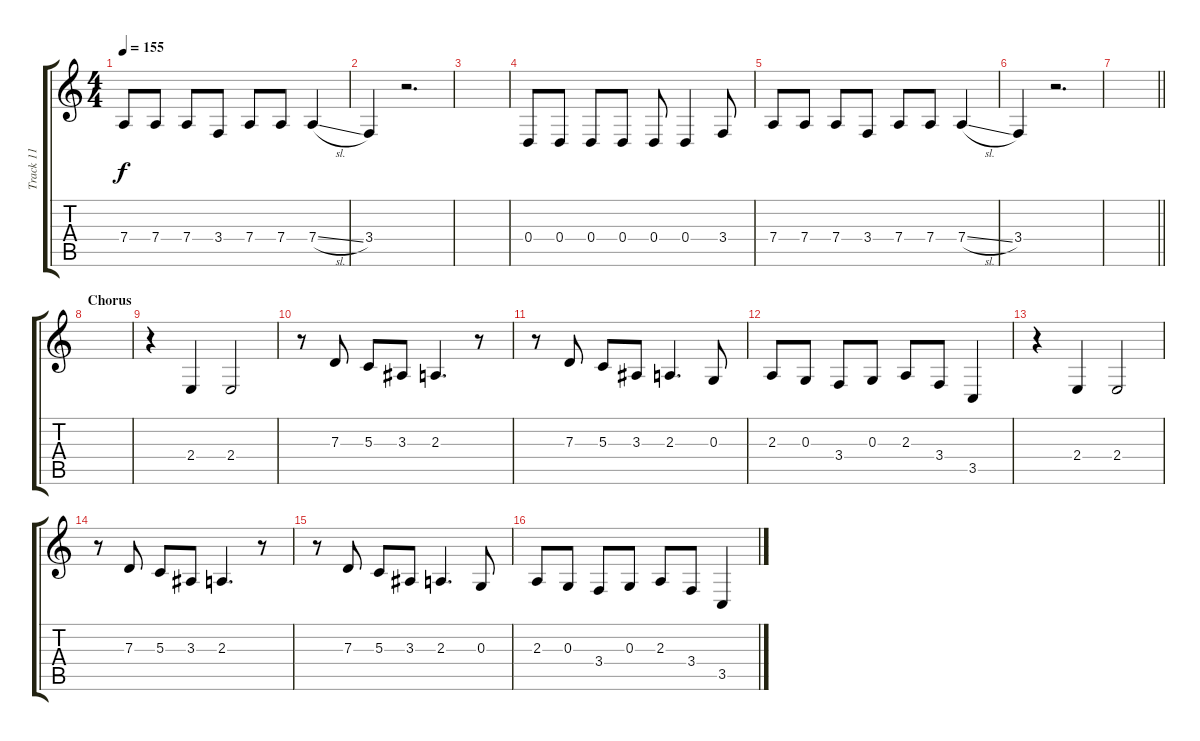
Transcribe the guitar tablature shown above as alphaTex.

\track ("Track 11" "Track 11") {instrument oboe}
\staff {score tabs}
\tuning (E4 B3 G3 D3 A2 E2) {hide}
\ts (4 4)
\tempo 155
\clef g2
\ks c
7.4.8{dy f} 7.4.8 7.4.8 3.4.8 7.4.8 7.4.8 7.4{sl}.4 |
3.4.4 r.2{d} |
|
0.4.8 0.4.8 0.4.8 0.4.8 0.4.8 0.4.4 3.4.8 |
7.4.8 7.4.8 7.4.8 3.4.8 7.4.8 7.4.8 7.4{sl}.4 |
3.4.4 r.2{d} |
\barLineRight lightlight
|
\section ("" "Chorus")
|
r.4 2.4.4 2.4.2 |
r.8 7.3.8 5.3.8 3.3.8 2.3.4{d} r.8 |
r.8 7.3.8 5.3.8 3.3.8 2.3.4{d} 0.3.8 |
2.3.8 0.3.8 3.4.8 0.3.8 2.3.8 3.4.8 3.5.4 |
r.4 2.4.4 2.4.2 |
r.8 7.3.8 5.3.8 3.3.8 2.3.4{d} r.8 |
r.8 7.3.8 5.3.8 3.3.8 2.3.4{d} 0.3.8 |
2.3.8 0.3.8 3.4.8 0.3.8 2.3.8 3.4.8 3.5.4
